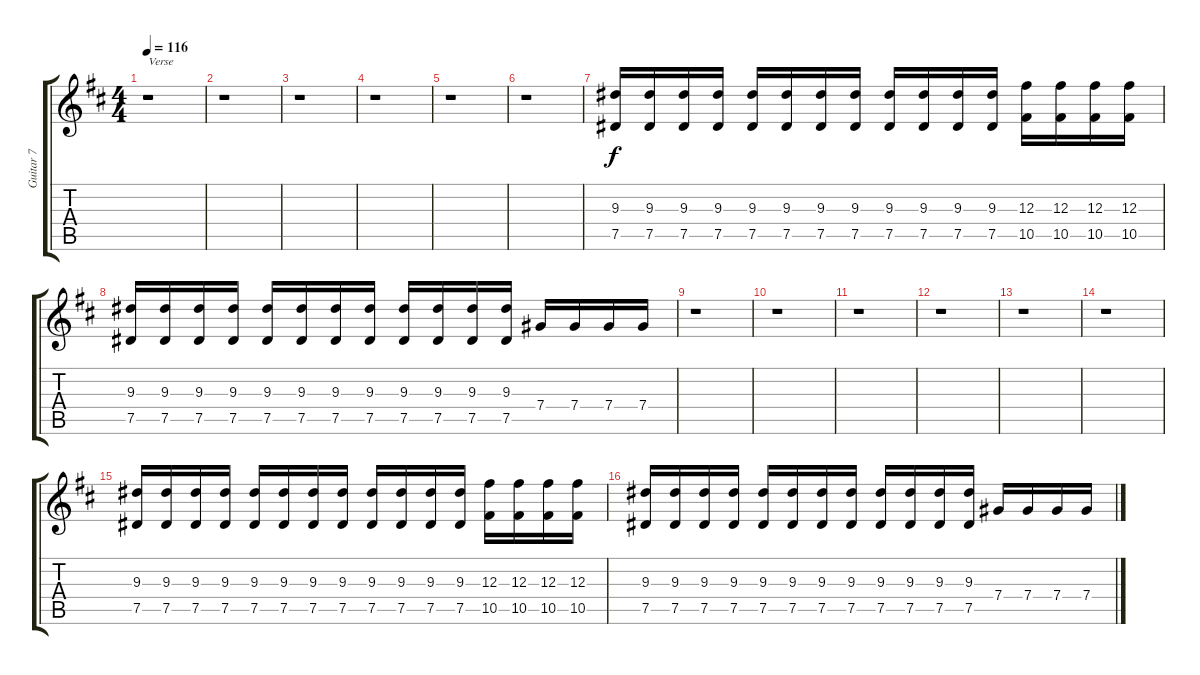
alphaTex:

\track ("Guitar 7" "Guitar 7") {instrument distortionguitar}
\staff {score tabs}
\tuning (Eb4 Bb3 Gb3 Db3 Ab2 Db2) {hide}
\ts (4 4)
\tempo 116
\clef g2
\ks d
r.1{txt "Verse" dy f} |
r.1 |
r.1 |
r.1 |
r.1 |
r.1 |
(9.3 7.5).16 (9.3 7.5).16 (9.3 7.5).16 (9.3 7.5).16 (9.3 7.5).16 (9.3 7.5).16 (9.3 7.5).16 (9.3 7.5).16 (9.3 7.5).16 (9.3 7.5).16 (9.3 7.5).16 (9.3 7.5).16 (12.3 10.5).16 (12.3 10.5).16 (12.3 10.5).16 (12.3 10.5).16 |
(9.3 7.5).16 (9.3 7.5).16 (9.3 7.5).16 (9.3 7.5).16 (9.3 7.5).16 (9.3 7.5).16 (9.3 7.5).16 (9.3 7.5).16 (9.3 7.5).16 (9.3 7.5).16 (9.3 7.5).16 (9.3 7.5).16 7.4.16 7.4.16 7.4.16 7.4.16 |
r.1 |
r.1 |
r.1 |
r.1 |
r.1 |
r.1 |
(9.3 7.5).16 (9.3 7.5).16 (9.3 7.5).16 (9.3 7.5).16 (9.3 7.5).16 (9.3 7.5).16 (9.3 7.5).16 (9.3 7.5).16 (9.3 7.5).16 (9.3 7.5).16 (9.3 7.5).16 (9.3 7.5).16 (12.3 10.5).16 (12.3 10.5).16 (12.3 10.5).16 (12.3 10.5).16 |
(9.3 7.5).16 (9.3 7.5).16 (9.3 7.5).16 (9.3 7.5).16 (9.3 7.5).16 (9.3 7.5).16 (9.3 7.5).16 (9.3 7.5).16 (9.3 7.5).16 (9.3 7.5).16 (9.3 7.5).16 (9.3 7.5).16 7.4.16 7.4.16 7.4.16 7.4.16
